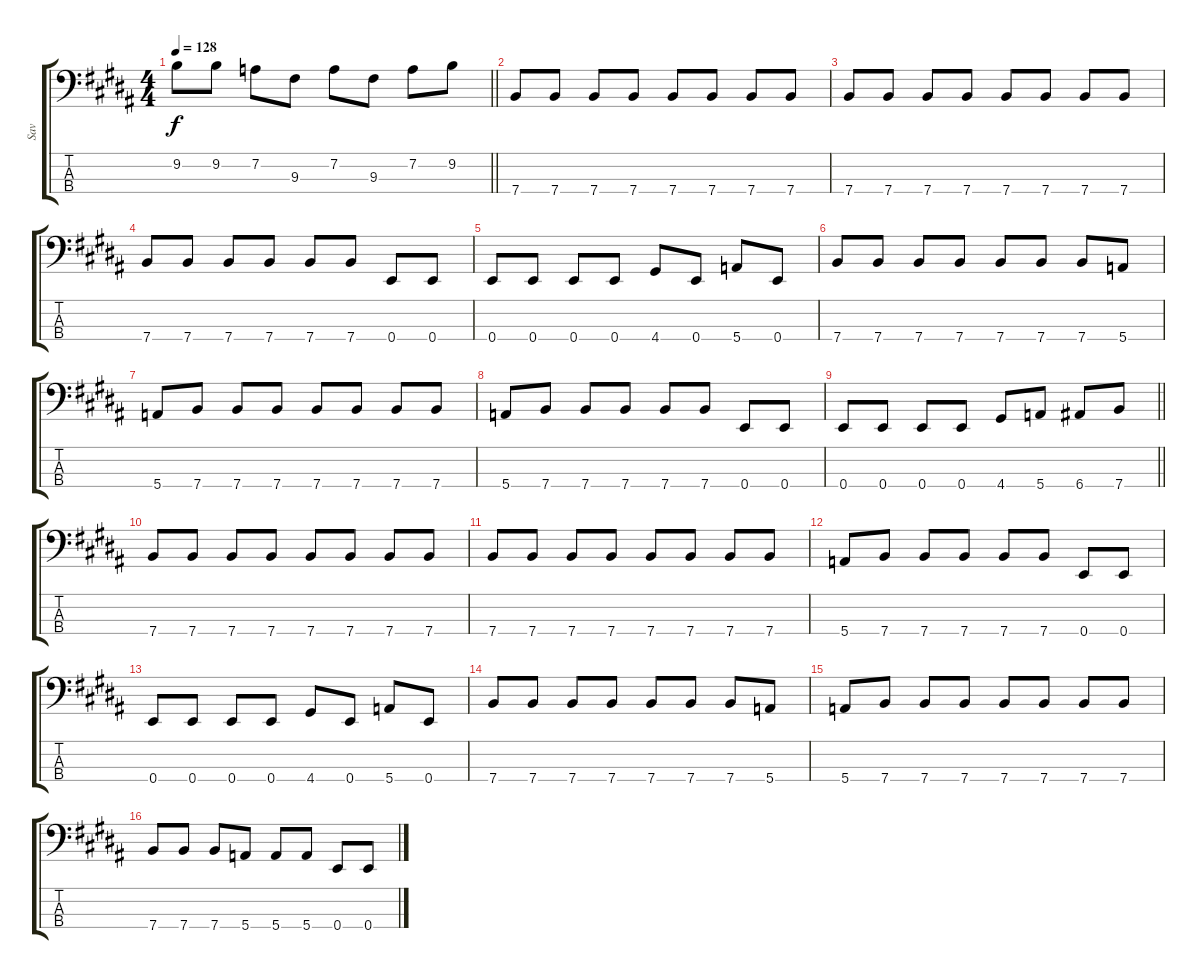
\track ("Sav" "Sav") {instrument electricbasspick}
\staff {score tabs}
\tuning (G2 D2 A1 E1) {hide}
\ts (4 4)
\tempo 128
\clef f4
\barLineRight lightlight
\ks b
9.2.8{dy f} 9.2.8 7.2.8 9.3.8 7.2.8 9.3.8 7.2.8 9.2.8 |
7.4.8 7.4.8 7.4.8 7.4.8 7.4.8 7.4.8 7.4.8 7.4.8 |
7.4.8 7.4.8 7.4.8 7.4.8 7.4.8 7.4.8 7.4.8 7.4.8 |
7.4.8 7.4.8 7.4.8 7.4.8 7.4.8 7.4.8 0.4.8 0.4.8 |
0.4.8 0.4.8 0.4.8 0.4.8 4.4.8 0.4.8 5.4.8 0.4.8 |
7.4.8 7.4.8 7.4.8 7.4.8 7.4.8 7.4.8 7.4.8 5.4.8 |
5.4.8 7.4.8 7.4.8 7.4.8 7.4.8 7.4.8 7.4.8 7.4.8 |
5.4.8 7.4.8 7.4.8 7.4.8 7.4.8 7.4.8 0.4.8 0.4.8 |
\barLineRight lightlight
0.4.8 0.4.8 0.4.8 0.4.8 4.4.8 5.4.8 6.4.8 7.4.8 |
7.4.8 7.4.8 7.4.8 7.4.8 7.4.8 7.4.8 7.4.8 7.4.8 |
7.4.8 7.4.8 7.4.8 7.4.8 7.4.8 7.4.8 7.4.8 7.4.8 |
5.4.8 7.4.8 7.4.8 7.4.8 7.4.8 7.4.8 0.4.8 0.4.8 |
0.4.8 0.4.8 0.4.8 0.4.8 4.4.8 0.4.8 5.4.8 0.4.8 |
7.4.8 7.4.8 7.4.8 7.4.8 7.4.8 7.4.8 7.4.8 5.4.8 |
5.4.8 7.4.8 7.4.8 7.4.8 7.4.8 7.4.8 7.4.8 7.4.8 |
7.4.8 7.4.8 7.4.8 5.4.8 5.4.8 5.4.8 0.4.8 0.4.8
